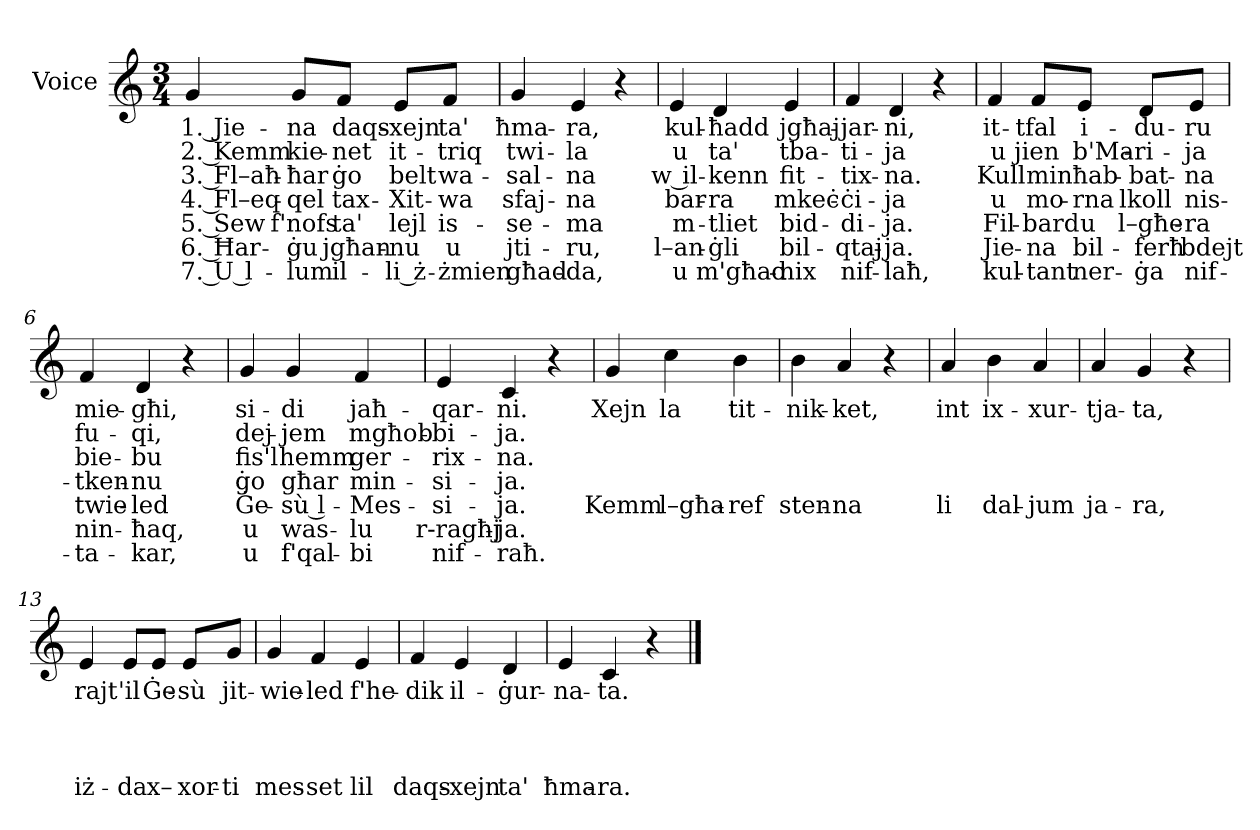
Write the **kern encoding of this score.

**kern	**text	**text	**text	**text	**text	**text	**text
*part1	*part1	*part1	*part1	*part1	*part1	*part1	*part1
*staff1	*staff1	*staff1	*staff1	*staff1	*staff1	*staff1	*staff1
*I"Voice	*	*	*	*	*	*	*
*I'Vo.	*	*	*	*	*	*	*
*clefG2	*	*	*	*	*	*	*
*k[]	*	*	*	*	*	*	*
*M3/4	*	*	*	*	*	*	*
=1	=1	=1	=1	=1	=1	=1	=1
4g/	1. Jie-	2. Kemm	3. Fl–aħ-	4. Fl–eq-	5. Sew	6. Ħar-	7. U l-
8g/L	na	kie-	ħar	qel	f'nofs	-ġu	lum
8f/J	daqs-	-net	ġo	tax-	ta'	jgħan-	il-
8e/L	-xejn	it-	belt	-Xit-	lejl	-nu	-li ż-
8f/J	ta'	-triq	wa-	-wa	is-	u	-żmien
=2	=2	=2	=2	=2	=2	=2	=2
4g/	ħma-	twi-	-sal-	sfaj-	-se-	jti-	għad-
4e/	-ra,	-la	-na	-na	-ma	-ru,	-da,
4r	.	.	.	.	.	.	.
=3	=3	=3	=3	=3	=3	=3	=3
4e/	kul-	u	w il-	bar-	m-	l–an-	u
4d/	-ħadd	ta'	-kenn	-ra	-tliet	-ġli	m'għad-
4e/	jgħaj-	tba-	fit-	mkeċ-	bid-	bil-	-nix
=4	=4	=4	=4	=4	=4	=4	=4
4f/	-jar-	-ti-	-tix-	-ċi-	-di-	-qtaj-	nif-
4d/	-ni,	-ja	-na.	-ja	-ja.	-ja.	-laħ,
4r	.	.	.	.	.	.	.
!!LO:LB:g=z
=5	=5	=5	=5	=5	=5	=5	=5
4f/	it-	u	Kull	u	Fil-	Jie-	kul-
8f/L	-tfal	jien	min	mo-	-bard	-na	-tant
8e/J	i-	b'Ma-	ħab-	-rna	u	bil-	ner-
8d/L	-du-	-ri-	-bat-	lkoll	l–għe-	-ferħ	-ġa
8e/J	-ru	-ja	-na	nis-	-ra	bdejt	nif-
=6	=6	=6	=6	=6	=6	=6	=6
4f/	mie-	fu-	bie-	-tken-	twie-	nin-	-ta-
4d/	-għi,	-qi,	-bu	-nu	-led	-ħaq,	-kar,
4r	.	.	.	.	.	.	.
=7	=7	=7	=7	=7	=7	=7	=7
4g/	si-	dej-	fis'l	ġo	Ġe-	u	u
4g/	-di	-jem	hemm	għar	-sù l-	was-	f'qal-
4f/	jaħ-	mgħob-	ger-	min-	-Mes-	-lu	-bi
=8	=8	=8	=8	=8	=8	=8	=8
4e/	-qar-	-bi-	-rix-	-si-	-si-	r-ragħj-	nif-
4c/	-ni.	-ja.	-na.	-ja.	-ja.	-ja.	-raħ.
4r	.	.	.	.	.	.	.
=9	=9	=9	=9	=9	=9	=9	=9
4g/	Xejn	.	.	.	Kemm	.	.
4cc\	la	.	.	.	l–għa-	.	.
4b\	tit-	.	.	.	-ref	.	.
=10	=10	=10	=10	=10	=10	=10	=10
4b\	-nik-	.	.	.	sten-	.	.
4a/	-ket,	.	.	.	-na	.	.
4r	.	.	.	.	.	.	.
!!LO:LB:g=z
=11	=11	=11	=11	=11	=11	=11	=11
4a/	int	.	.	.	li	.	.
4b\	ix-	.	.	.	dal-	.	.
4a/	-xur-	.	.	.	-jum	.	.
=12	=12	=12	=12	=12	=12	=12	=12
4a/	-tja-	.	.	.	ja-	.	.
4g/	-ta,	.	.	.	-ra,	.	.
4r	.	.	.	.	.	.	.
=13	=13	=13	=13	=13	=13	=13	=13
4e/	rajt	.	.	.	iż-	.	.
8e/L	'il	.	.	.	-da	.	.
8e/J	Ġe-	.	.	.	x–	.	.
8e/L	-sù	.	.	.	xor-	.	.
8g/J	jit-	.	.	.	-ti	.	.
=14	=14	=14	=14	=14	=14	=14	=14
4g/	-wie-	.	.	.	mes-	.	.
4f/	-led	.	.	.	-set	.	.
4e/	f'he-	.	.	.	lil	.	.
=15	=15	=15	=15	=15	=15	=15	=15
4f/	-dik	.	.	.	daqs-	.	.
4e/	il-	.	.	.	-xejn	.	.
4d/	-ġur-	.	.	.	ta'	.	.
=16	=16	=16	=16	=16	=16	=16	=16
4e/	-na-	.	.	.	ħma-	.	.
4c/	-ta.	.	.	.	-ra.	.	.
4r	.	.	.	.	.	.	.
==	==	==	==	==	==	==	==
*-	*-	*-	*-	*-	*-	*-	*-
